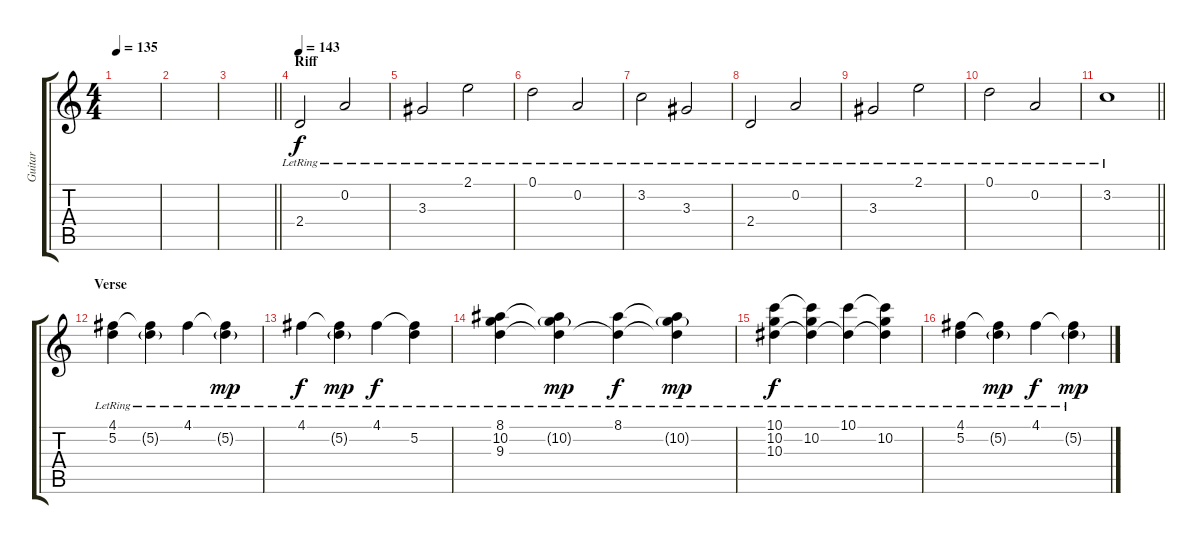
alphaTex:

\track ("Guitar" "Guitar") {instrument electricguitarclean}
\staff {score tabs}
\tuning (D4 A3 F3 C3 G2 D2) {hide}
\ts (4 4)
\tempo 135
\clef g2
\ks c
|
|
\barLineRight lightlight
|
\section ("" "Riff")
\tempo 143
2.4{lr}.2 0.2{lr}.2 |
3.3{lr}.2 2.1{lr}.2 |
0.1{lr}.2 0.2{lr}.2 |
3.2{lr}.2 3.3{lr}.2 |
2.4{lr}.2 0.2{lr}.2 |
3.3{lr}.2 2.1{lr}.2 |
0.1{lr}.2 0.2{lr}.2 |
\barLineRight lightlight
3.2{lr}.1 |
\section ("" "Verse")
(4.1{lr} 5.2{lr}).4{volume 11} (4.1{t} 5.2{g lr}).4 4.1{lr}.4 (4.1{t} 5.2{g lr}).4{dy mp} |
4.1{lr}.4{dy f} (4.1{t} 5.2{g lr}).4{dy mp} 4.1{lr}.4{dy f} (4.1{t} 5.2{lr}).4 |
(8.1{lr} 10.2{lr} 9.3{lr}).4 (8.1{t} 10.2{g lr} 9.3{t}).4{dy mp} (8.1{lr} 9.3{t}).4{dy f} (8.1{t} 10.2{g lr} 9.3{t}).4{dy mp} |
(10.1{lr} 10.2{lr} 10.3{lr}).4{dy f} (10.1{t} 10.2{lr} 10.3{t}).4 (10.1{lr} 10.3{t}).4 (10.1{t} 10.2{lr} 10.3{t}).4 |
(4.1{lr} 5.2{lr}).4 (4.1{t} 5.2{g lr}).4{dy mp} 4.1{lr}.4{dy f} (4.1{t} 5.2{g lr}).4{dy mp}
